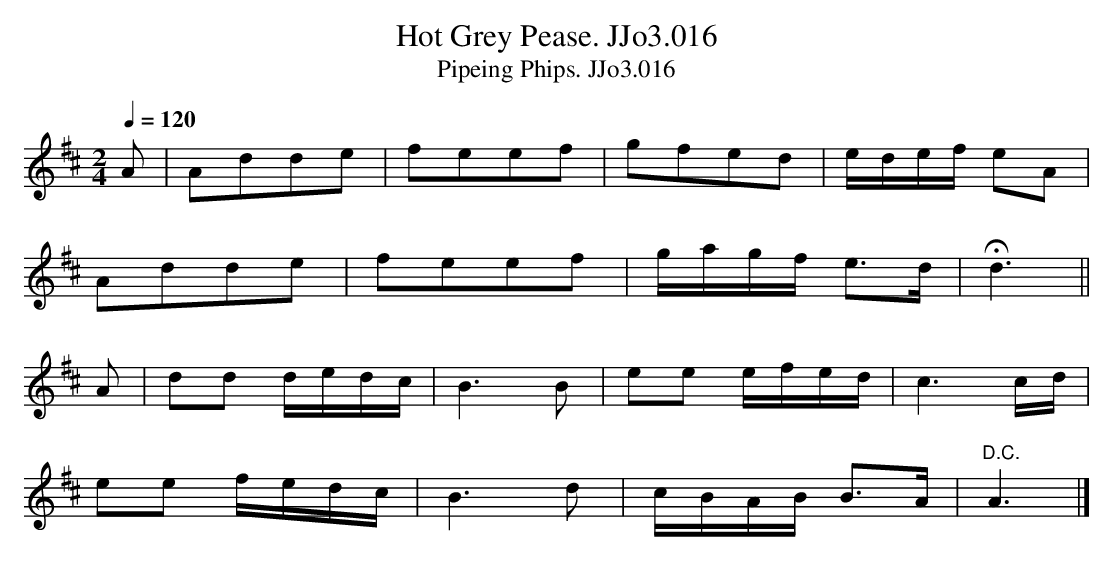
X:1
T:Hot Grey Pease. JJo3.016
T:Pipeing Phips. JJo3.016
M:2/4
L:1/8
Q:1/4=120
K:D
A | Adde | feef | gfed | e/d/e/f/ eA |
Adde | feef | g/a/g/f/ e>d | Hd3 ||
A |dd d/e/d/c/ | B3 B | ee e/f/e/d/ | c3 c/d/ |
ee f/e/d/c/ | B3d | c/B/A/B/ B>A | "D.C." A3 |]
